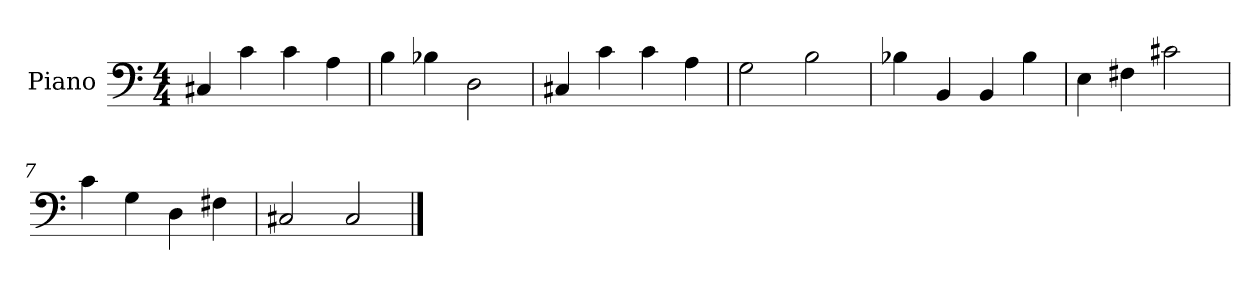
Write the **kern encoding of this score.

**kern
*part1
*staff1
*I"Piano
*I'Pno.
*clefF4
*k[]
*M4/4
*MM120
=1
4C#X/
4c\
4c\
4A\
=2
4B\
4B-X\
2D\
=3
4C#X/
4c\
4c\
4A\
=4
2G\
2B\
=5
4B-X\
4BB/
4BB/
4B-\
=6
4E\
4F#X\
2c#X\
=7
4c\
4G\
4D\
4F#X\
=8
2C#X/
2C#/
==
*-
